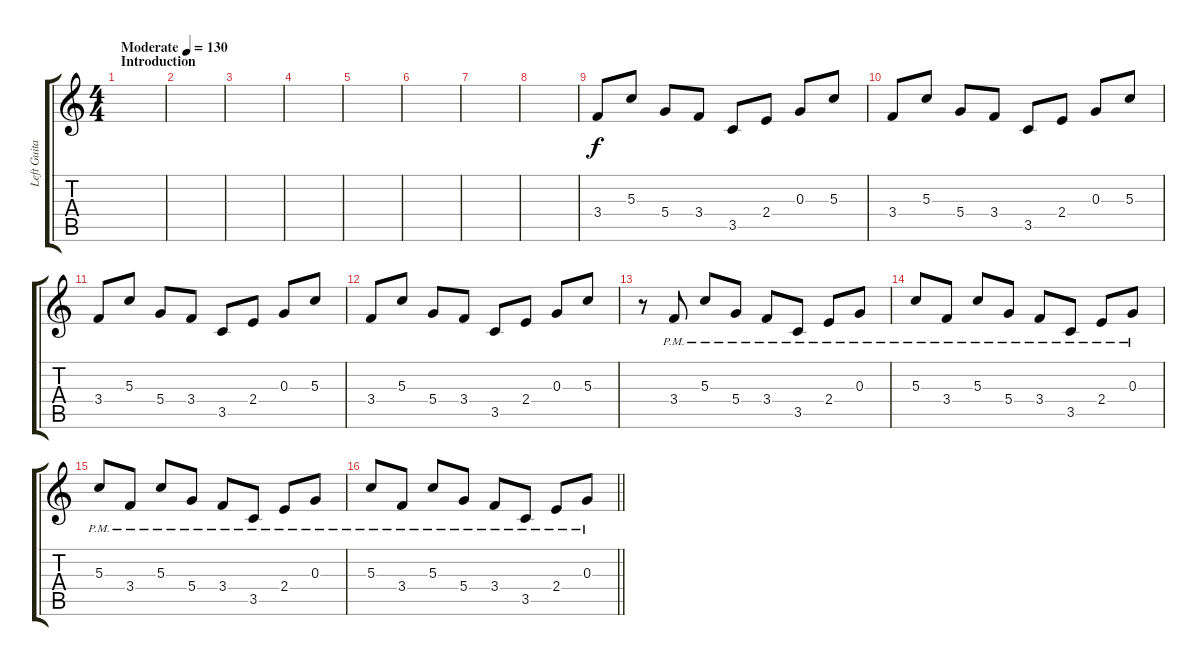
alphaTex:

\track ("Left Guitar" "Left Guita") {instrument overdrivenguitar}
\staff {score tabs}
\tuning (E4 B3 G3 D3 A2 E2) {hide}
\ts (4 4)
\section ("" "Introduction")
\tempo (130 "Moderate")
\clef g2
\ks c
|
|
|
|
|
|
|
|
3.4.8 5.3.8 5.4.8 3.4.8 3.5.8 2.4.8 0.3.8 5.3.8 |
3.4.8 5.3.8 5.4.8 3.4.8 3.5.8 2.4.8 0.3.8 5.3.8 |
3.4.8 5.3.8 5.4.8 3.4.8 3.5.8 2.4.8 0.3.8 5.3.8 |
3.4.8 5.3.8 5.4.8 3.4.8 3.5.8 2.4.8 0.3.8 5.3.8 |
r.8 3.4{pm}.8 5.3{pm}.8 5.4{pm}.8 3.4{pm}.8 3.5{pm}.8 2.4{pm}.8 0.3{pm}.8 |
5.3{pm}.8 3.4{pm}.8 5.3{pm}.8 5.4{pm}.8 3.4{pm}.8 3.5{pm}.8 2.4{pm}.8 0.3{pm}.8 |
5.3{pm}.8 3.4{pm}.8 5.3{pm}.8 5.4{pm}.8 3.4{pm}.8 3.5{pm}.8 2.4{pm}.8 0.3{pm}.8 |
\barLineRight lightlight
5.3{pm}.8 3.4{pm}.8 5.3{pm}.8 5.4{pm}.8 3.4{pm}.8 3.5{pm}.8 2.4{pm}.8 0.3{pm}.8
